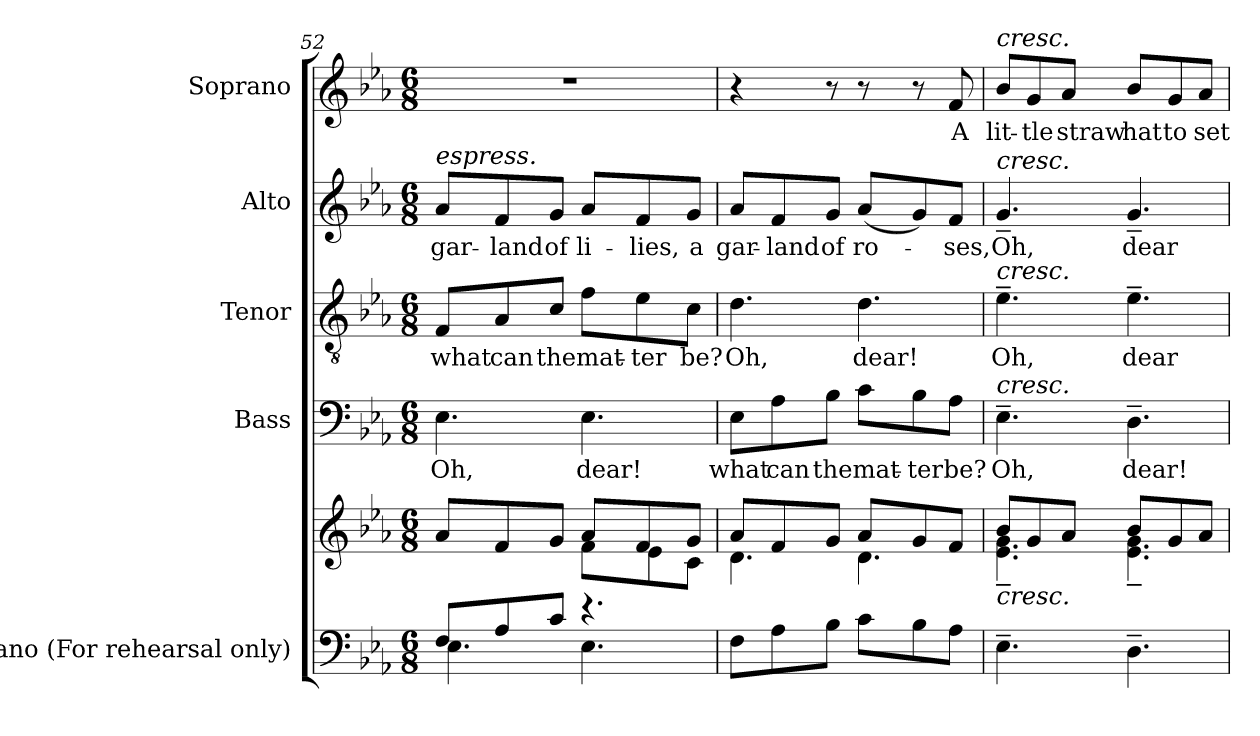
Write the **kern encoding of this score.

**kern	**kern	**kern	**text	**kern	**text	**kern	**text	**kern	**text
*part5	*part5	*part4	*part4	*part3	*part3	*part2	*part2	*part1	*part1
*staff6	*staff5	*staff4	*staff4	*staff3	*staff3	*staff2	*staff2	*staff1	*staff1
*I"Piano (For  rehearsal only)	*	*I"Bass	*	*I"Tenor	*	*I"Alto	*	*I"Soprano	*
*I'Pno.	*	*I'B.	*	*I'T.	*	*I'A.	*	*I'S.	*
!!LO:LB:g=z
*clefF4	*clefG2	*clefF4	*	*clefGv2	*	*clefG2	*	*clefG2	*
*	*	*	*	*ITrd7c12	*	*	*	*	*
*k[b-e-a-]	*k[b-e-a-]	*k[b-e-a-]	*	*k[b-e-a-]	*	*k[b-e-a-]	*	*k[b-e-a-]	*
*E-:	*E-:	*E-:	*	*E-:	*	*E-:	*	*E-:	*
*M6/8	*M6/8	*M6/8	*	*M6/8	*	*M6/8	*	*M6/8	*
=52	=52	=52	=52	=52	=52	=52	=52	=52	=52
*^	*^	*	*	*	*	*	*	*	*
!	!	!	!	!	!LO:LY:b:color=#000000	!	!	!	!	!	!
!	!	!	!	!	!	!	!LO:LY:b:color=#000000	!	!	!	!
!	!	!	!	!	!	!	!	!LO:TX:a:i:t=espress.	!	!	!
!	!	!	!	!	!	!	!	!	!LO:LY:b:color=#000000	!LO:N:vis=1	!
8Fi/L	4.E-i\	8a-i/L	4.ryy	4.E-i\	Oh,	8FFi/L	what	8a-i/L	gar-	2.r	.
!	!	!	!	!	!	!	!LO:LY:b:color=#000000	!	!	!	!
!	!	!	!	!	!	!	!	!	!LO:LY:b:color=#000000	!	!
8A-i/	.	8fi/	.	.	.	8AA-i/	can	8fi/	-land	.	.
!	!	!	!	!	!	!	!LO:LY:b:color=#000000	!	!	!	!
!	!	!	!	!	!	!	!	!	!LO:LY:b:color=#000000	!	!
8ci/J	.	8gi/J	.	.	.	8Ci/J	the	8gi/J	of	.	.
!	!	!	!	!	!LO:LY:b:color=#000000	!	!	!	!	!	!
!	!	!	!	!	!	!	!LO:LY:b:color=#000000	!	!	!	!
!	!	!	!	!	!	!	!	!	!LO:LY:b:color=#000000	!	!
4.r	4.E-i\	8a-i/L	8fi\L	4.E-i\	dear!	8Fi\L	mat-	8a-i/L	li-	.	.
!	!	!	!	!	!	!	!LO:LY:b:color=#000000	!	!	!	!
!	!	!	!	!	!	!	!	!	!LO:LY:b:color=#000000	!	!
.	.	8fi/	8e-i\	.	.	8E-i\	-ter	8fi/	-lies,	.	.
!	!	!	!	!	!	!	!LO:LY:b:color=#000000	!	!	!	!
!	!	!	!	!	!	!	!	!	!LO:LY:b:color=#000000	!	!
.	.	8gi/J	8ci\J	.	.	8Ci\J	be?	8gi/J	a	.	.
*v	*v	*	*	*	*	*	*	*	*	*	*
=53	=53	=53	=53	=53	=53	=53	=53	=53	=53	=53
!	!	!	!	!LO:LY:b:color=#000000	!	!	!	!	!	!
!	!	!	!	!	!	!LO:LY:b:color=#000000	!	!	!	!
!	!	!	!	!	!	!	!	!LO:LY:b:color=#000000	!	!
8Fi\L	8a-i/L	4.di\	8E-i\L	what	4.Di\	Oh,	8a-i/L	gar-	4r	.
!	!	!	!	!LO:LY:b:color=#000000	!	!	!	!	!	!
!	!	!	!	!	!	!	!	!LO:LY:b:color=#000000	!	!
8A-i\	8fi/	.	8A-i\	can	.	.	8fi/	-land	.	.
!	!	!	!	!LO:LY:b:color=#000000	!	!	!	!	!	!
!	!	!	!	!	!	!	!	!LO:LY:b:color=#000000	!	!
8B-i\J	8gi/J	.	8B-i\J	the	.	.	8gi/J	of	8r	.
!	!	!	!	!LO:LY:b:color=#000000	!	!	!	!	!	!
!	!	!	!	!	!	!LO:LY:b:color=#000000	!	!	!	!
!	!	!	!	!	!	!	!	!LO:LY:b:color=#000000	!	!
8ci\L	8a-i/L	4.di\	8ci\L	mat-	4.Di\	dear!	(8a-i/L	ro-	8r	.
!	!	!	!	!LO:LY:b:color=#000000	!	!	!	!	!	!
8B-i\	8gi/	.	8B-i\	-ter	.	.	8gi/)	.	8r	.
!	!	!	!	!LO:LY:b:color=#000000	!	!	!	!	!	!
!	!	!	!	!	!	!	!	!LO:LY:b:color=#000000	!	!
!	!	!	!	!	!	!	!	!	!	!LO:LY:b:color=#000000
8A-i\J	8fi/J	.	8A-i\J	be?	.	.	8fi/J	-ses,	8fi/	A
=54	=54	=54	=54	=54	=54	=54	=54	=54	=54	=54
!	!	!	!	!LO:LY:b:color=#000000	!	!	!	!	!	!
!	!	!	!	!	!	!LO:LY:b:color=#000000	!	!	!	!
!	!	!	!	!	!	!	!	!LO:LY:b:color=#000000	!	!
!	!	!	!	!	!	!	!	!	!LO:TX:a:i:t=cresc.	!
!	!	!	!	!	!	!	!LO:TX:a:i:t=cresc.	!	!	!
!	!	!	!	!	!LO:TX:a:i:t=cresc.	!	!	!	!	!
!	!	!	!LO:TX:a:i:t=cresc.	!	!	!	!	!	!	!
!	!LO:TX:b:i:t=cresc.	!	!	!	!	!	!	!	!	!
!	!	!	!	!	!	!	!	!	!	!LO:LY:b:color=#000000
4.E-~i\	8b-i/L	4.e-i\~ 4.gi~	4.E-~i\	Oh,	4.E-~i\	Oh,	4.g~i/	Oh,	8b-i/L	lit-
!	!	!	!	!	!	!	!	!	!	!LO:LY:b:color=#000000
.	8gi/	.	.	.	.	.	.	.	8gi/	-tle
!	!	!	!	!	!	!	!	!	!	!LO:LY:b:color=#000000
.	8a-i/J	.	.	.	.	.	.	.	8a-i/J	straw
!	!	!	!	!LO:LY:b:color=#000000	!	!	!	!	!	!
!	!	!	!	!	!	!LO:LY:b:color=#000000	!	!	!	!
!	!	!	!	!	!	!	!	!LO:LY:b:color=#000000	!	!
!	!	!	!	!	!	!	!	!	!	!LO:LY:b:color=#000000
4.D~i\	8b-i/L	4.e-i\~ 4.gi~	4.D~i\	dear!	4.E-~i\	dear	4.g~i/	dear	8b-i/L	hat
!	!	!	!	!	!	!	!	!	!	!LO:LY:b:color=#000000
.	8gi/	.	.	.	.	.	.	.	8gi/	to
!	!	!	!	!	!	!	!	!	!	!LO:LY:b:color=#000000
.	8a-i/J	.	.	.	.	.	.	.	8a-i/J	set
*	*v	*v	*	*	*	*	*	*	*	*
=	=	=	=	=	=	=	=	=	=
*-	*-	*-	*-	*-	*-	*-	*-	*-	*-
